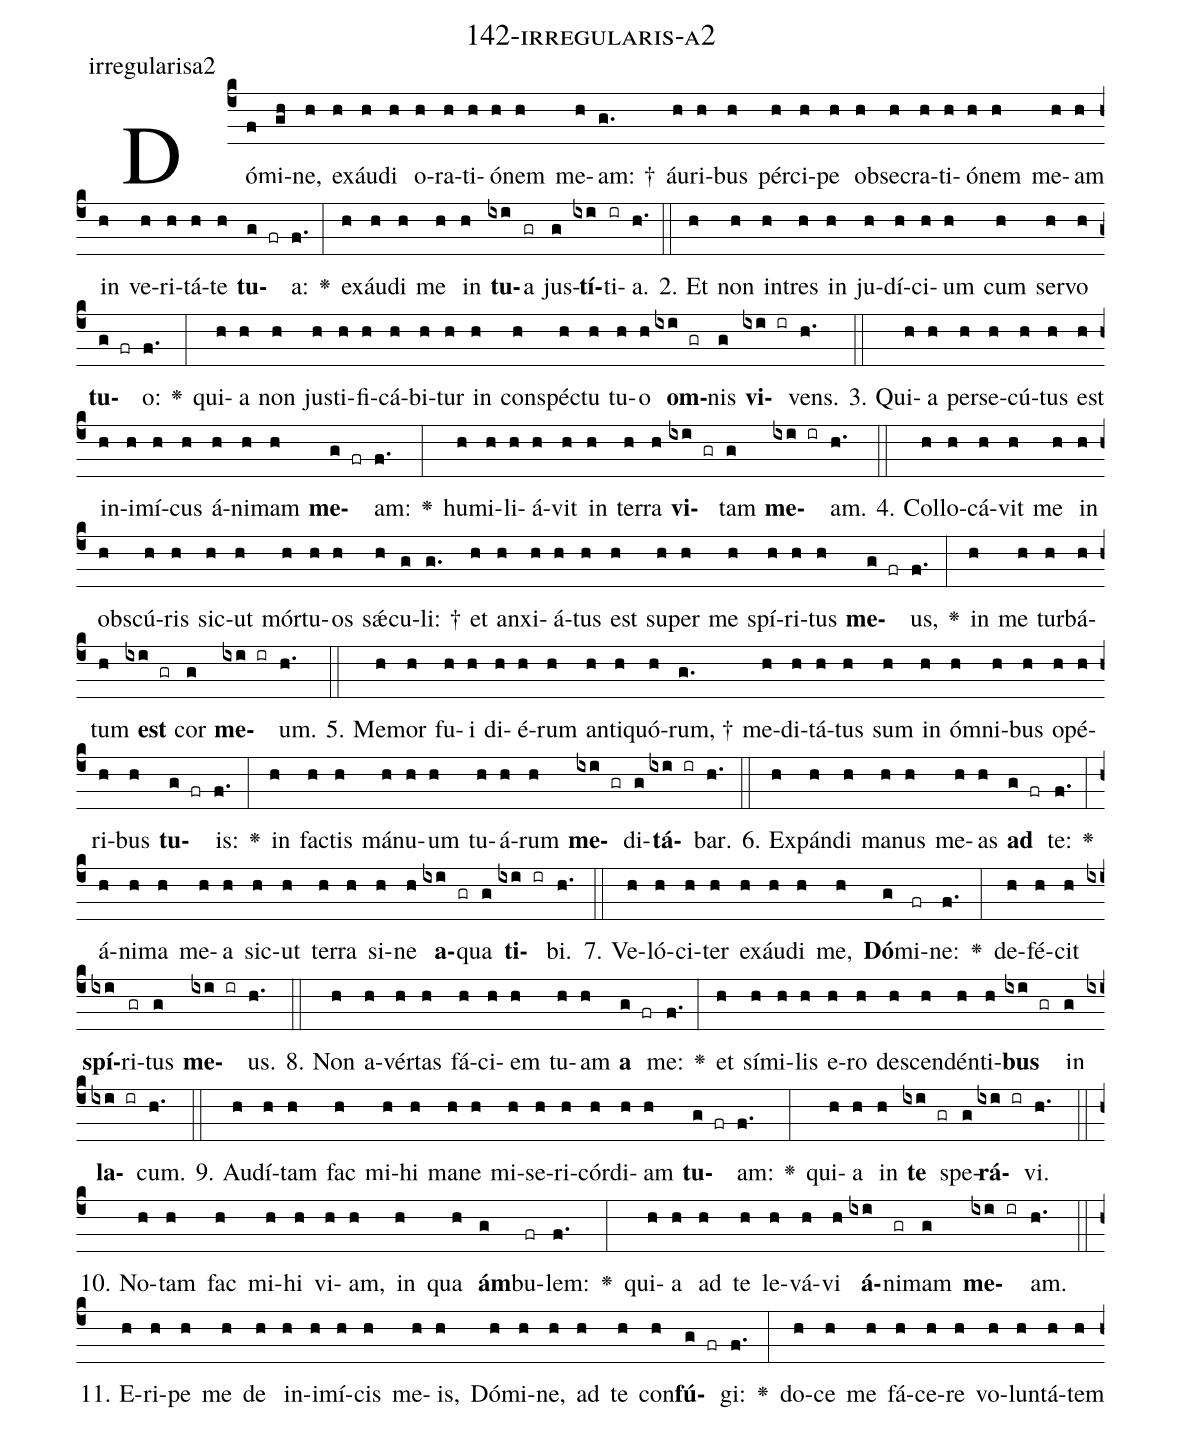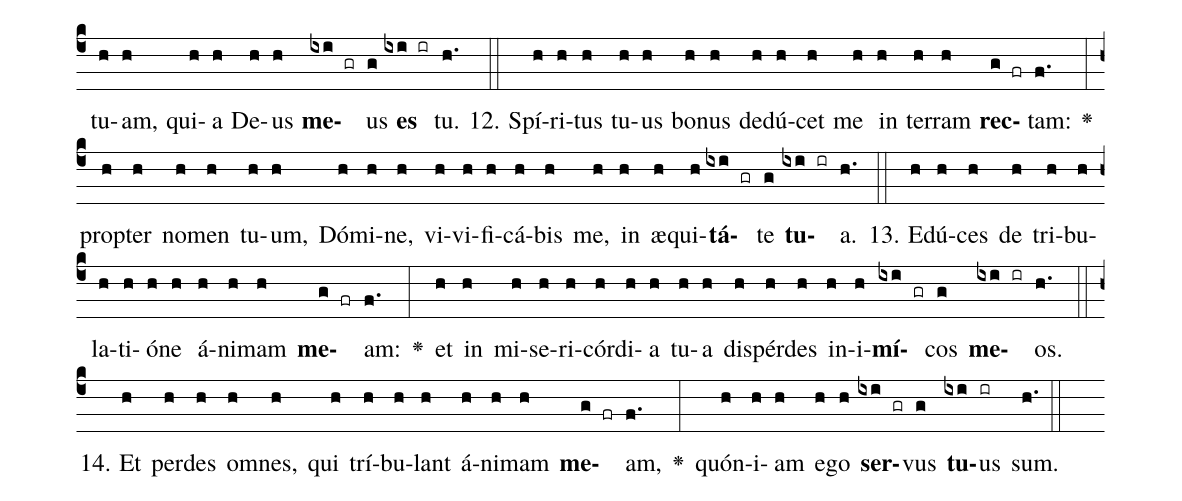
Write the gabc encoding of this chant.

name: 142-irregularis-a2;
annotation: irregularisa2;
%%
(c4)Dó(f)mi(gh)ne,(h) ex(h)áu(h)di(h) o(h)ra(h)ti(h)ó(h)nem(h) me(h)am: †(g.) áu(h)ri(h)bus(h) pér(h)ci(h)pe(h) ob(h)se(h)cra(h)ti(h)ó(h)nem(h) me(h)am(h) in(h) ve(h)ri(h)tá(h)te(h) <b>tu</b>(g fr)a:(f.) <v>\greheightstar</v>(:) ex(h)áu(h)di(h) me(h) in(h) <b>tu</b>(ixi)a(gr) jus(g)<b>tí</b>(ixi)ti(ir)a.(h.) (::)
2. Et(h) non(h) in(h)tres(h) in(h) ju(h)dí(h)ci(h)um(h) cum(h) ser(h)vo(h) <b>tu</b>(g fr)o:(f.) <v>\greheightstar</v>(:) qui(h)a(h) non(h) jus(h)ti(h)fi(h)cá(h)bi(h)tur(h) in(h) con(h)spéc(h)tu(h) tu(h)o(h) <b>om</b>(ixi gr)nis(g) <b>vi</b>(ixi ir)vens.(h.) (::)
3. Qui(h)a(h) per(h)se(h)cú(h)tus(h) est(h) in(h)i(h)mí(h)cus(h) á(h)ni(h)mam(h) <b>me</b>(g fr)am:(f.) <v>\greheightstar</v>(:) hu(h)mi(h)li(h)á(h)vit(h) in(h) ter(h)ra(h) <b>vi</b>(ixi gr)tam(g) <b>me</b>(ixi ir)am.(h.) (::)
4. Col(h)lo(h)cá(h)vit(h) me(h) in(h) obs(h)cú(h)ris(h) sic(h)ut(h) mór(h)tu(h)os(h) sǽ(h)cu(g)li: †(g.) et(h) an(h)xi(h)á(h)tus(h) est(h) su(h)per(h) me(h) spí(h)ri(h)tus(h) <b>me</b>(g fr)us,(f.) <v>\greheightstar</v>(:) in(h) me(h) tur(h)bá(h)tum(h) <b>est</b>(ixi gr) cor(g) <b>me</b>(ixi ir)um.(h.) (::)
5. Me(h)mor(h) fu(h)i(h) di(h)é(h)rum(h) an(h)ti(h)quó(h)rum, †(g.) me(h)di(h)tá(h)tus(h) sum(h) in(h) óm(h)ni(h)bus(h) o(h)pé(h)ri(h)bus(h) <b>tu</b>(g fr)is:(f.) <v>\greheightstar</v>(:) in(h) fac(h)tis(h) má(h)nu(h)um(h) tu(h)á(h)rum(h) <b>me</b>(ixi gr)di(g)<b>tá</b>(ixi ir)bar.(h.) (::)
6. Ex(h)pán(h)di(h) ma(h)nus(h) me(h)as(h) <b>ad</b>(g fr) te:(f.) <v>\greheightstar</v>(:) á(h)ni(h)ma(h) me(h)a(h) sic(h)ut(h) ter(h)ra(h) si(h)ne(h) <b>a</b>(ixi gr)qua(g) <b>ti</b>(ixi ir)bi.(h.) (::)
7. Ve(h)ló(h)ci(h)ter(h) ex(h)áu(h)di(h) me,(h) <b>Dó</b>(g)mi(fr)ne:(f.) <v>\greheightstar</v>(:) de(h)fé(h)cit(h) <b>spí</b>(ixi)ri(gr)tus(g) <b>me</b>(ixi ir)us.(h.) (::)
8. Non(h) a(h)vér(h)tas(h) fá(h)ci(h)em(h) tu(h)am(h) <b>a</b>(g fr) me:(f.) <v>\greheightstar</v>(:) et(h) sí(h)mi(h)lis(h) e(h)ro(h) de(h)scen(h)dén(h)ti(h)<b>bus</b>(ixi gr) in(g) <b>la</b>(ixi ir)cum.(h.) (::)
9. Au(h)dí(h)tam(h) fac(h) mi(h)hi(h) ma(h)ne(h) mi(h)se(h)ri(h)cór(h)di(h)am(h) <b>tu</b>(g fr)am:(f.) <v>\greheightstar</v>(:) qui(h)a(h) in(h) <b>te</b>(ixi gr) spe(g)<b>rá</b>(ixi ir)vi.(h.) (::)
10. No(h)tam(h) fac(h) mi(h)hi(h) vi(h)am,(h) in(h) qua(h) <b>ám</b>(g)bu(fr)lem:(f.) <v>\greheightstar</v>(:) qui(h)a(h) ad(h) te(h) le(h)vá(h)vi(h) <b>á</b>(ixi)ni(gr)mam(g) <b>me</b>(ixi ir)am.(h.) (::)
11. E(h)ri(h)pe(h) me(h) de(h) in(h)i(h)mí(h)cis(h) me(h)is,(h) Dó(h)mi(h)ne,(h) ad(h) te(h) con(h)<b>fú</b>(g fr)gi:(f.) <v>\greheightstar</v>(:) do(h)ce(h) me(h) fá(h)ce(h)re(h) vo(h)lun(h)tá(h)tem(h) tu(h)am,(h) qui(h)a(h) De(h)us(h) <b>me</b>(ixi gr)us(g) <b>es</b>(ixi ir) tu.(h.) (::)
12. Spí(h)ri(h)tus(h) tu(h)us(h) bo(h)nus(h) de(h)dú(h)cet(h) me(h) in(h) ter(h)ram(h) <b>rec</b>(g fr)tam:(f.) <v>\greheightstar</v>(:) prop(h)ter(h) no(h)men(h) tu(h)um,(h) Dó(h)mi(h)ne,(h) vi(h)vi(h)fi(h)cá(h)bis(h) me,(h) in(h) æ(h)qui(h)<b>tá</b>(ixi gr)te(g) <b>tu</b>(ixi ir)a.(h.) (::)
13. E(h)dú(h)ces(h) de(h) tri(h)bu(h)la(h)ti(h)ó(h)ne(h) á(h)ni(h)mam(h) <b>me</b>(g fr)am:(f.) <v>\greheightstar</v>(:) et(h) in(h) mi(h)se(h)ri(h)cór(h)di(h)a(h) tu(h)a(h) dis(h)pér(h)des(h) in(h)i(h)<b>mí</b>(ixi gr)cos(g) <b>me</b>(ixi ir)os.(h.) (::)
14. Et(h) per(h)des(h) om(h)nes,(h) qui(h) trí(h)bu(h)lant(h) á(h)ni(h)mam(h) <b>me</b>(g fr)am,(f.) <v>\greheightstar</v>(:) quón(h)i(h)am(h) e(h)go(h) <b>ser</b>(ixi gr)vus(g) <b>tu</b>(ixi)us(ir) sum.(h.) (::)
